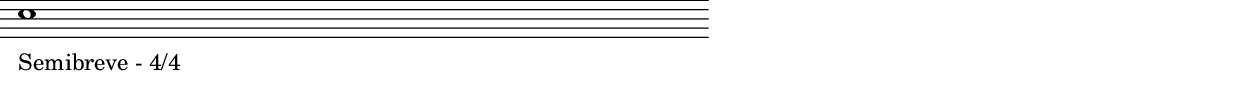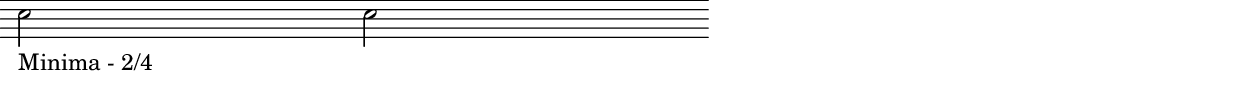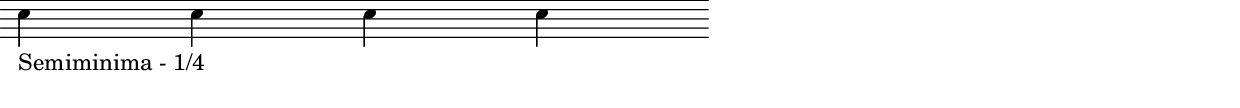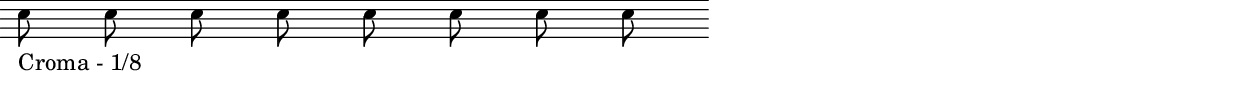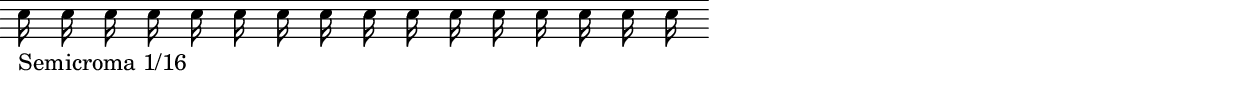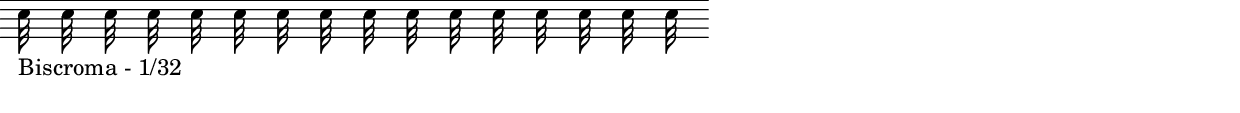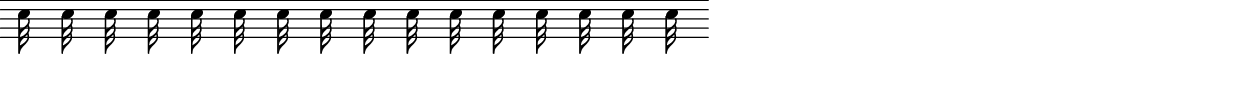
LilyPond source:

%% Generated by lilypond-book
%% Options: [indent=0\mm]
\include "lilypond-book-preamble.ly"


% ****************************************************************
% Start cut-&-pastable-section
% ****************************************************************



\paper {
  indent = 0\mm
}

\layout {
  
}





% ****************************************************************
% ly snippet:
% ****************************************************************
\sourcefileline 210

    \version "2.18.2" \include "italiano.ly" \header { tagline = "" }
    #(set-global-staff-size 17.82 )
    global = { \key do \major \override Beam #'breakable = ##t \autoBeamOff }
    \score { << \new Voice = "one" { \relative do' { \global do'1 } }
    \new Lyrics \lyricsto "one" { "Semibreve - 4/4" } >>}
    \score { << \new Voice = "due" { \relative do' { \global do'2 do } }
    \new Lyrics \lyricsto "due" { "Minima - 2/4" } >>}
    \score { << \new Voice = "due" { \relative do' { \global do'4 do do do } }
    \new Lyrics \lyricsto "due" { "Semiminima - 1/4" } >>}
    \score { << \new Voice = "due" { \relative do' { \global do'8 do do do do do do do } }
    \new Lyrics \lyricsto "due" { "Croma - 1/8" } >> }
    \score { << \new Voice = "due" { \relative do' { \global \repeat unfold 2 { do'16 do do do do do do do } } }
    \new Lyrics \lyricsto "due" { "Semicroma 1/16" } >> }
    \score { << \new Voice = "due" { \relative do' { \global \repeat unfold 4 {do'32 do do do do do do do } } }
    \new Lyrics \lyricsto "due" { "Biscroma - 1/32" } >> }
    \layout { indent = #0 line-width = #120 ragged-last = ##f
    \override LyricText #'self-alignment-X = #left
    \context { \Staff \remove "Time_signature_engraver" \remove "Clef_engraver" \remove "Bar_engraver" } }
        


% ****************************************************************
% end ly snippet
% ****************************************************************
